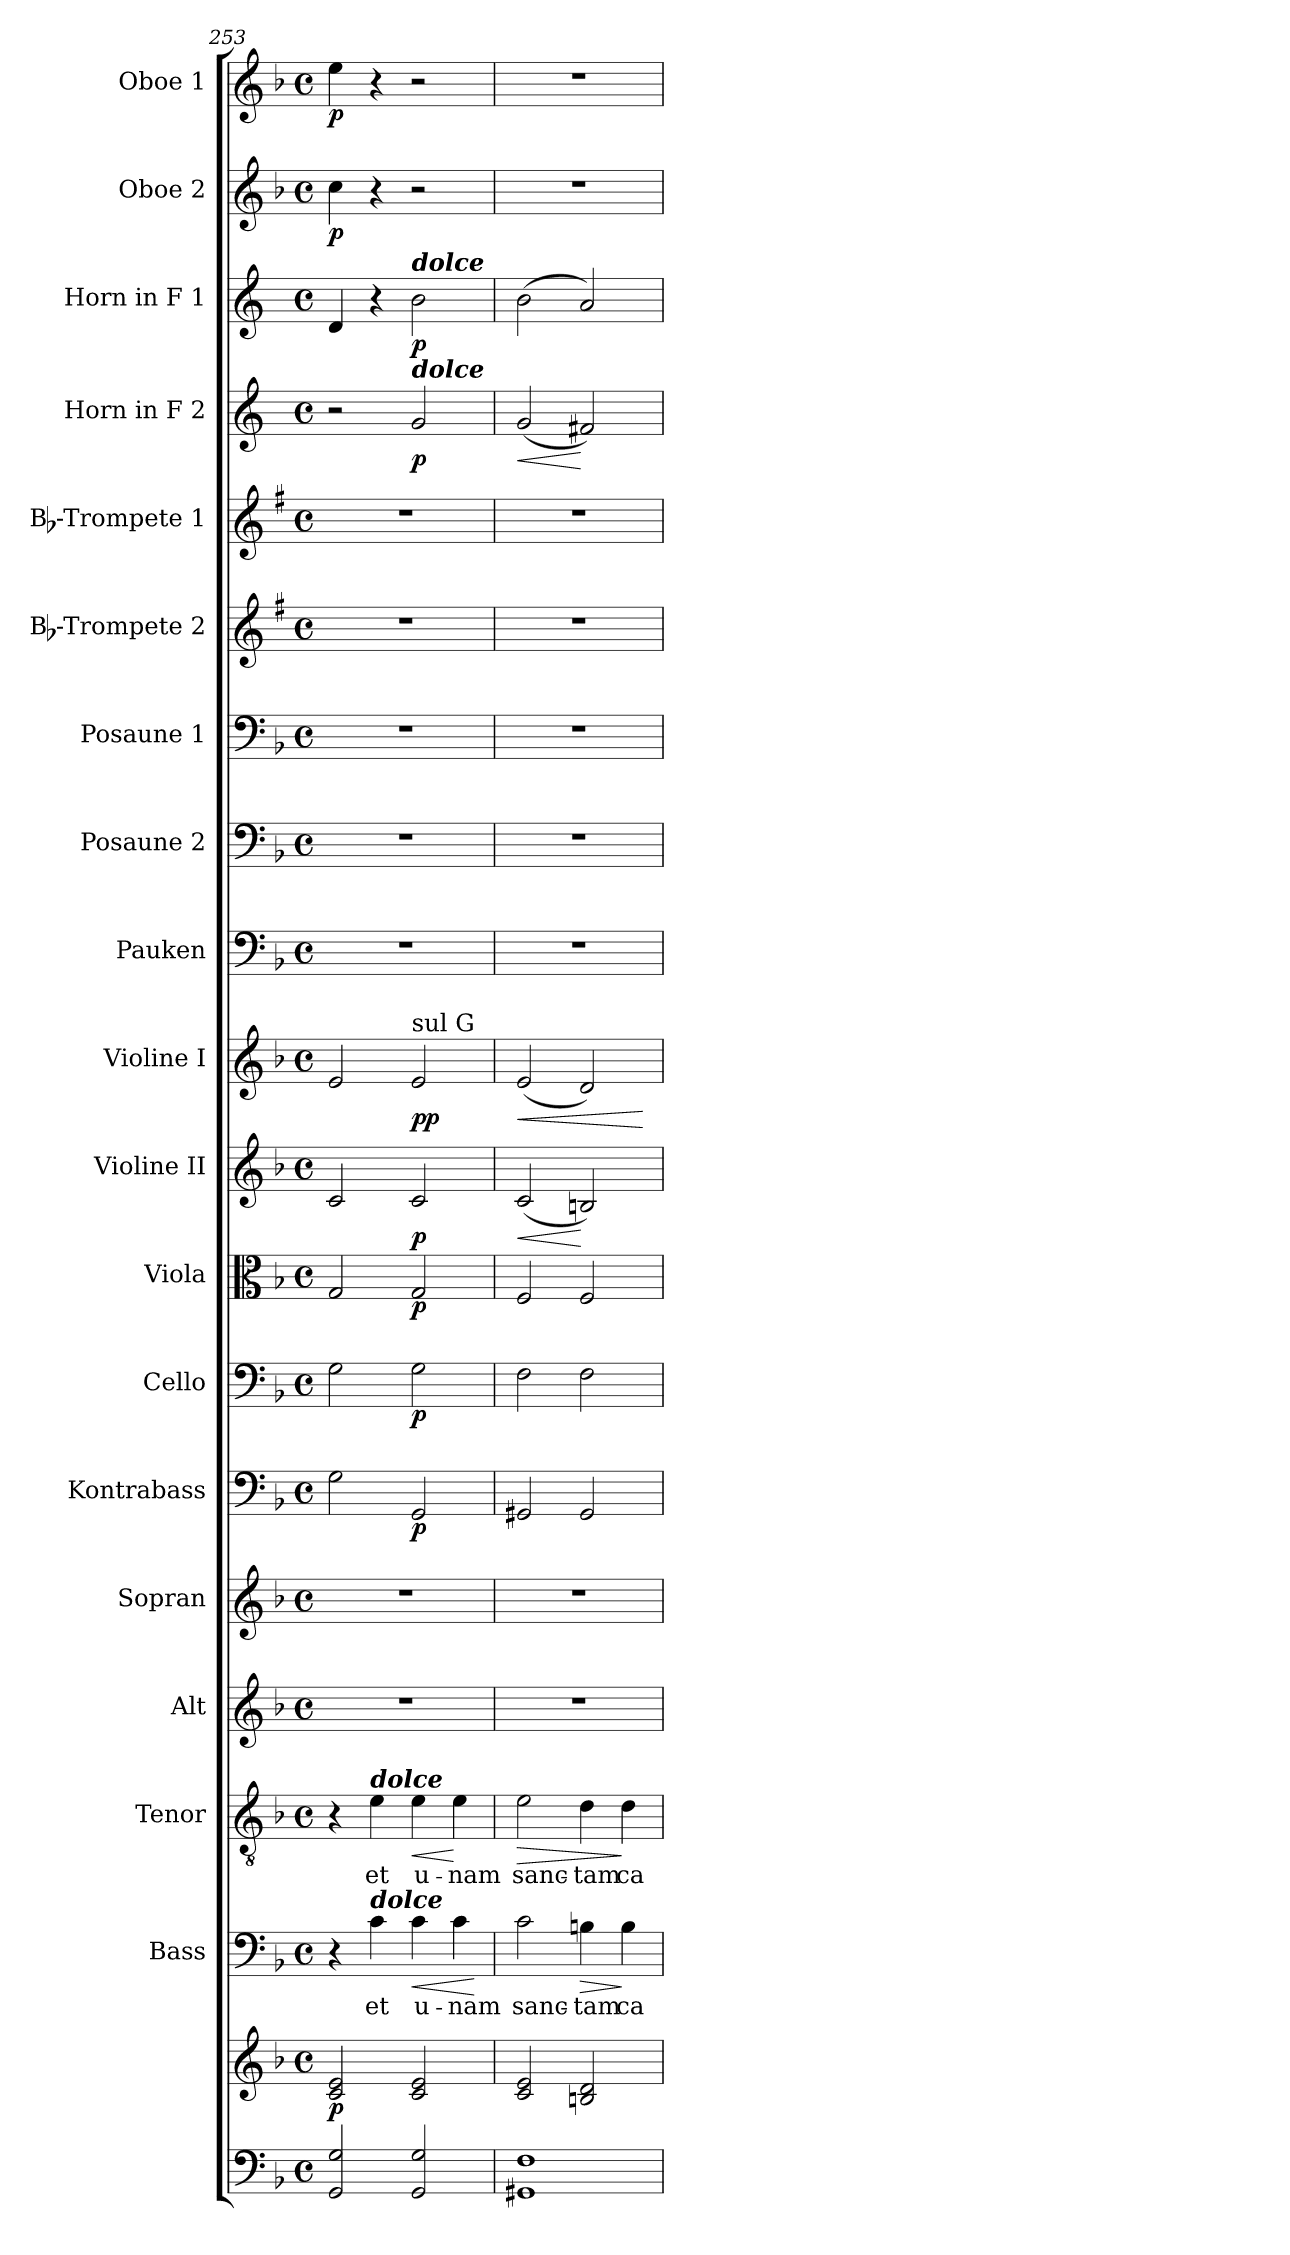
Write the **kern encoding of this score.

**kern	**kern	**dynam	**kern	**text	**dynam	**kern	**text	**dynam	**kern	**kern	**kern	**dynam	**kern	**dynam	**kern	**dynam	**kern	**dynam	**kern	**dynam	**kern	**kern	**kern	**kern	**kern	**kern	**dynam	**kern	**dynam	**kern	**dynam	**kern	**dynam
*part19	*part19	*part19	*part18	*part18	*part18	*part17	*part17	*part17	*part16	*part15	*part14	*part14	*part13	*part13	*part12	*part12	*part11	*part11	*part10	*part10	*part9	*part8	*part7	*part6	*part5	*part4	*part4	*part3	*part3	*part2	*part2	*part1	*part1
*staff20	*staff19	*staff19/20	*staff18	*staff18	*staff18	*staff17	*staff17	*staff17	*staff16	*staff15	*staff14	*staff14	*staff13	*staff13	*staff12	*staff12	*staff11	*staff11	*staff10	*staff10	*staff9	*staff8	*staff7	*staff6	*staff5	*staff4	*staff4	*staff3	*staff3	*staff2	*staff2	*staff1	*staff1
*	*	*	*I"Bass	*	*	*I"Tenor	*	*	*I"Alt	*I"Sopran	*I"Kontrabass	*	*I"Cello	*	*I"Viola	*	*I"Violine II	*	*I"Violine I	*	*I"Pauken	*I"Posaune 2	*I"Posaune 1	*I"Bb-Trompete 2	*I"Bb-Trompete 1	*I"Horn in F 2	*	*I"Horn in F 1	*	*I"Oboe 2	*	*I"Oboe 1	*
*	*	*	*I'B.	*	*	*I'T.	*	*	*I'A.	*I'S.	*I'Kb.	*	*	*	*I'Vla.	*	*I'Vl. II	*	*I'Vl. I	*	*I'Pk.	*I'Pos. 2	*I'Pos. 1	*I'Bb Trp. 2	*I'Bb Trp. 1	*	*	*	*	*I'Ob. 2	*	*I'Ob. 1	*
*clefF4	*clefG2	*	*clefF4	*	*	*clefGv2	*	*	*clefG2	*clefG2	*clefF4	*	*clefF4	*	*clefC3	*	*clefG2	*	*clefG2	*	*clefF4	*clefF4	*clefF4	*clefG2	*clefG2	*clefG2	*	*clefG2	*	*clefG2	*	*clefG2	*
*	*	*	*	*	*	*	*	*	*	*	*ITrd7c12	*	*	*	*	*	*	*	*	*	*	*	*	*ITrd1c2	*ITrd1c2	*ITrd4c7	*	*ITrd4c7	*	*	*	*	*
*k[b-]	*k[b-]	*	*k[b-]	*	*	*k[b-]	*	*	*k[b-]	*k[b-]	*k[b-]	*	*k[b-]	*	*k[b-]	*	*k[b-]	*	*k[b-]	*	*k[b-]	*k[b-]	*k[b-]	*k[b-]	*k[b-]	*k[b-]	*	*k[b-]	*	*k[b-]	*	*k[b-]	*
*F:	*F:	*	*F:	*	*	*F:	*	*	*F:	*F:	*F:	*	*F:	*	*F:	*	*F:	*	*F:	*	*F:	*F:	*F:	*F:	*F:	*F:	*	*F:	*	*F:	*	*F:	*
*M4/4	*M4/4	*	*M4/4	*	*	*M4/4	*	*	*M4/4	*M4/4	*M4/4	*	*M4/4	*	*M4/4	*	*M4/4	*	*M4/4	*	*M4/4	*M4/4	*M4/4	*M4/4	*M4/4	*M4/4	*	*M4/4	*	*M4/4	*	*M4/4	*
*met(c)	*met(c)	*	*met(c)	*	*	*met(c)	*	*	*met(c)	*met(c)	*met(c)	*	*met(c)	*	*met(c)	*	*met(c)	*	*met(c)	*	*met(c)	*met(c)	*met(c)	*met(c)	*met(c)	*met(c)	*	*met(c)	*	*met(c)	*	*met(c)	*
=253	=253	=253	=253	=253	=253	=253	=253	=253	=253	=253	=253	=253	=253	=253	=253	=253	=253	=253	=253	=253	=253	=253	=253	=253	=253	=253	=253	=253	=253	=253	=253	=253	=253
!	!	!LO:DY:b	!	!	!	!	!	!	!	!	!	!	!	!	!	!	!	!	!	!	!	!	!	!	!	!	!	!	!	!	!LO:DY:b	!	!LO:DY:b
2GG/ 2G/	2c/ 2e/	p	4r	.	.	4r	.	.	1r	1r	2GG\	.	2G\	.	2G/	.	2c/	.	2e/	.	1r	1r	1r	1r	1r	2r	.	4G/	.	4cc\	p	4ee\	p
!	!	!	!	!	!	!LO:TX:a:Bi:t=dolce	!	!	!	!	!	!	!	!	!	!	!	!	!	!	!	!	!	!	!	!	!	!	!	!	!	!	!
!	!	!	!LO:TX:a:Bi:t=dolce	!	!	!	!	!	!	!	!	!	!	!	!	!	!	!	!	!	!	!	!	!	!	!	!	!	!	!	!	!	!
!	!	!	!	!LO:LY:b	!	!	!LO:LY:b	!	!	!	!	!	!	!	!	!	!	!	!	!	!	!	!	!	!	!	!	!	!	!	!	!	!
.	.	.	4c\	et	.	4e\	et	.	.	.	.	.	.	.	.	.	.	.	.	.	.	.	.	.	.	.	.	4r	.	4r	.	4r	.
!	!	!	!	!	!	!	!	!	!	!	!	!	!	!	!	!	!	!	!	!	!	!	!	!	!	!	!	!LO:TX:a:Bi:t=dolce	!	!	!	!	!
!	!	!	!	!	!	!	!	!	!	!	!	!	!	!	!	!	!	!	!	!	!	!	!	!	!	!LO:TX:a:Bi:t=dolce	!	!	!	!	!	!	!
!	!	!	!	!	!	!	!	!	!	!	!	!	!	!	!	!	!	!	!LO:TX:a:t=sul G	!	!	!	!	!	!	!	!	!	!	!	!	!	!
!	!	!	!	!LO:LY:b	!LO:HP:b	!	!LO:LY:b	!LO:HP:b	!	!	!	!LO:DY:b	!	!LO:DY:b	!	!LO:DY:b	!	!LO:DY:b	!	!LO:DY:b	!	!	!	!	!	!	!LO:DY:b	!	!LO:DY:b	!	!	!	!
2GG/ 2G/	2c/ 2e/	.	4c\	u-	<	4e\	u-	<	.	.	2GGG/	p	2G\	p	2G/	p	2c/	p	2e/	pp	.	.	.	.	.	2c/	p	2e\	p	2r	.	2r	.
!	!	!	!	!LO:LY:b	!	!	!LO:LY:b	!	!	!	!	!	!	!	!	!	!	!	!	!	!	!	!	!	!	!	!	!	!	!	!	!	!
.	.	.	4c\	-nam	.	4e\	-nam	[	.	.	.	.	.	.	.	.	.	.	.	.	.	.	.	.	.	.	.	.	.	.	.	.	.
.	.	.	.	.	[	.	.	.	.	.	.	.	.	.	.	.	.	.	.	.	.	.	.	.	.	.	.	.	.	.	.	.	.
=254	=254	=254	=254	=254	=254	=254	=254	=254	=254	=254	=254	=254	=254	=254	=254	=254	=254	=254	=254	=254	=254	=254	=254	=254	=254	=254	=254	=254	=254	=254	=254	=254	=254
!	!	!	!	!LO:LY:b	!	!	!LO:LY:b	!LO:HP:b	!	!	!	!	!	!	!	!	!	!LO:HP:b	!	!	!	!	!	!	!	!	!	!	!	!	!	!	!
!	!	!	!	!	!	!	!	!	!	!	!	!	!	!	!	!	!	!LO:HP:n=1:b	!	!LO:HP:b	!	!	!	!	!	!	!LO:HP:b	!	!	!	!	!	!
!	!	!	!	!	!	!	!	!	!	!	!	!	!	!	!	!	!	!	!	!	!	!	!	!	!	!	!LO:HP:n=1:b	!	!	!	!	!	!
1GG#X 1F	2c/ 2e/	.	2c\	sanc-	.	2e\	sanc-	>	1r	1r	2GGG#X/	.	2F\	.	2F/	.	(<2c/	< >	(<2e/	<	1r	1r	1r	1r	1r	(<2c/	< >	(>2e\	.	1r	.	1r	.
!	!	!	!	!LO:LY:b	!LO:HP:b	!	!LO:LY:b	!	!	!	!	!	!	!	!	!	!	!	!	!	!	!	!	!	!	!	!	!	!	!	!	!	!
.	2Bn/ 2d/	.	4Bn\	-tam	>	4d\	-tam	.	.	.	2GGG#/	.	2F\	.	2F/	.	2Bn/)	[	2d/)	.	.	.	.	.	.	2Bn/)	[	2d/)	.	.	.	.	.
!	!	!	!	!LO:LY:b	!	!	!LO:LY:b	!	!	!	!	!	!	!	!	!	!	!	!	!	!	!	!	!	!	!	!	!	!	!	!	!	!
.	.	.	4B\	ca-	]	4d\	ca-	]	.	.	.	.	.	.	.	.	.	.	.	.	.	.	.	.	.	.	.	.	.	.	.	.	.
.	.	.	.	.	.	.	.	.	.	.	.	.	.	.	.	.	.	]	.	[	.	.	.	.	.	.	]	.	.	.	.	.	.
=	=	=	=	=	=	=	=	=	=	=	=	=	=	=	=	=	=	=	=	=	=	=	=	=	=	=	=	=	=	=	=	=	=
*-	*-	*-	*-	*-	*-	*-	*-	*-	*-	*-	*-	*-	*-	*-	*-	*-	*-	*-	*-	*-	*-	*-	*-	*-	*-	*-	*-	*-	*-	*-	*-	*-	*-
